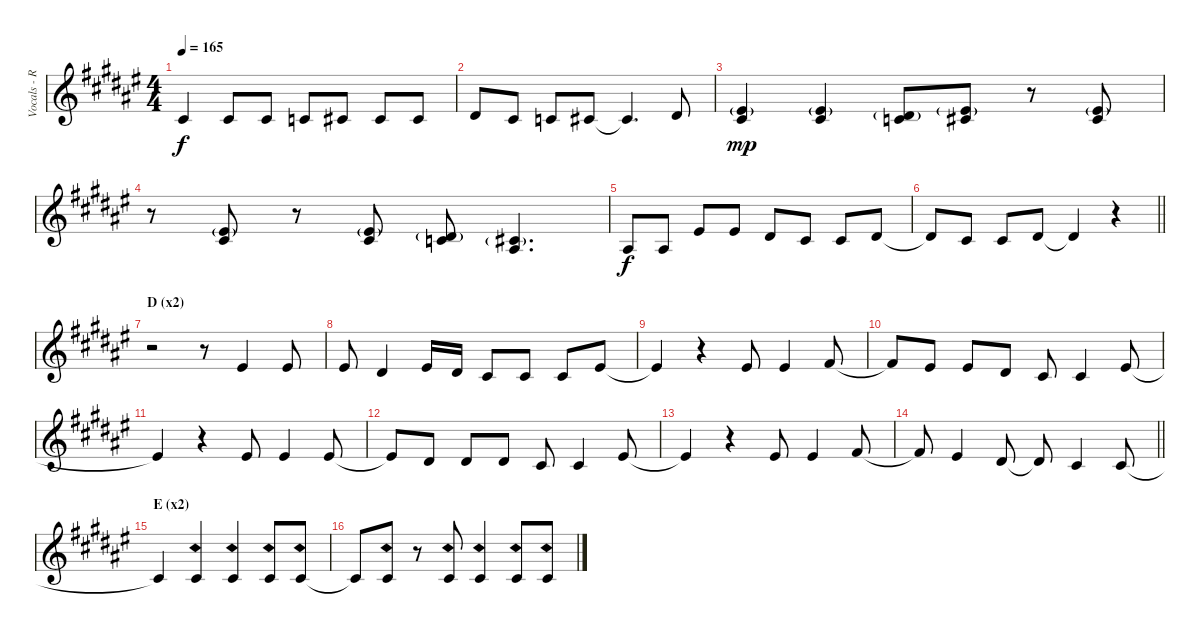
\track ("Vocals - Ruki" "Vocals - R") {instrument lead6voice}
\staff {score}
\tuning (B3 Gb3 D3 A2 E2 B1) {hide}
\ts (4 4)
\tempo 165
\clef g2
\ks f#
2.1.4{dy f} 2.1.8 2.1.8 1.1.8 2.1.8 2.1.8 2.1.8 |
4.1.8 2.1.8 1.1.8 2.1.8 2.1{t}.4{d} 4.1.8 |
(6.1{g} 7.2).4{dy mp} (6.1{g} 7.2).4 (4.1{g} 6.2).8 (6.1{g} 7.2).8 r.8 (6.1{g} 7.2).8 |
r.8 (6.1{g} 7.2).8 r.8 (6.1{g} 7.2).8 (4.1{g} 6.2).8 (2.1{g} 4.2).4{d} |
4.2.8{dy f} 4.2.8 6.1.8 6.1.8 4.1.8 2.1.8 2.1.8 4.1.8 |
\barLineRight lightlight
4.1{t}.8 2.1.8 2.1.8 4.1.8 4.1{t}.4 r.4 |
\section ("" "D (x2)")
r.2 r.8 6.1.4 6.1.8 |
6.1.8 4.1.4 6.1.16 4.1.16 2.1.8 2.1.8 2.1.8 6.1.8 |
6.1{t}.4 r.4 6.1.8 6.1.4 7.1.8 |
7.1{t}.8 6.1.8 6.1.8 4.1.8 2.1.8 2.1.4 6.1.8 |
6.1{t}.4 r.4 6.1.8 6.1.4 6.1.8 |
6.1{t}.8 4.1.8 4.1.8 4.1.8 2.1.8 2.1.4 6.1.8 |
6.1{t}.4 r.4 6.1.8 6.1.4 7.1.8 |
\barLineRight lightlight
7.1{t}.8 6.1.4 4.1.8 4.1{t}.8 2.1.4 2.1.8 |
\section ("" "E (x2)")
2.1{t}.4 2.1{sh 12}.4 2.1{sh 12}.4 2.1{sh 12}.8 2.1{sh 12}.8 |
2.1{t}.8 2.1{sh 12}.8 r.8 2.1{sh 12}.8 2.1{sh 12}.4 2.1{sh 12}.8 2.1{sh 12}.8
